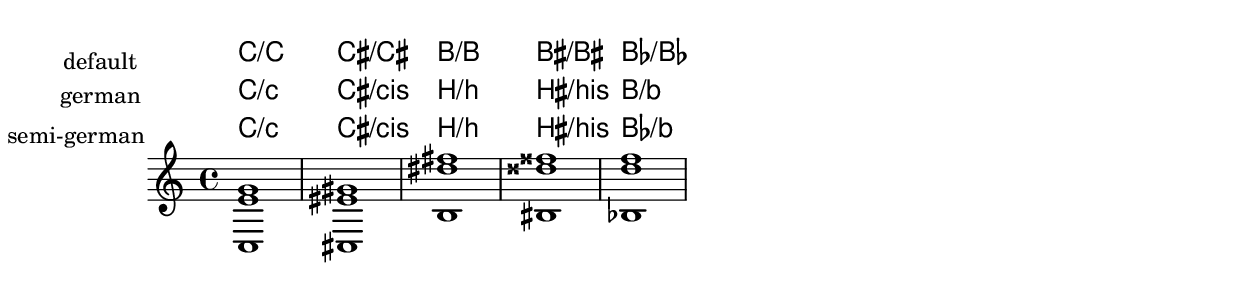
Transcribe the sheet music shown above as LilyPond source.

%% Do not edit this file; it is automatically
%% generated from LSR http://lsr.dsi.unimi.it
%% This file is in the public domain.
\version "2.13.10"

\header {
  lsrtags = "chords"

%% Translation of GIT committish: 45fc8488655f9ea122d1ec6e3328892618bd6971
  texidoces = "
La nomenclatura inglesa (predeterminada) para los acordes del cifrado
americano se puede cambiar por la alemana (@code{\\germanChords}
sustituye B y Bes por H y B) o por la semi-alemana
(@code{\\semiGermanChords} sustituye B y Bes por H y Bb).

"
  doctitlees = "Cambiar la nomenclatura de los acordes del cifrado americano por la notación alemana o semi-alemana"

  texidoc = "
The english naming of chords (default) can be changed to german
(@code{\\germanChords} replaces B and Bes with H and B) or semi-german
(@code{\\semiGermanChords} replaces B and Bes with H and Bb).




"
  doctitle = "Changing the chord names to German or semi-German notation"
} % begin verbatim

music = \chordmode {
  c1/c | cis/cis
  b1/b | bis/bis | bes/bes
}

%% The following is only here to print the names of the
%% chords styles; it can be removed if you do not need to
%% print them.

\layout {
  \context {
    \ChordNames
    \consists "Instrument_name_engraver"
  }
}

<<
  \new ChordNames {
    \set ChordNames.instrumentName = #"default"
    \music
  }
  \new ChordNames {
    \set ChordNames.instrumentName = #"german"
    \germanChords \music }
  \new ChordNames {
    \set ChordNames.instrumentName = #"semi-german"
    \semiGermanChords \music }
  \context Voice { \music }
>>

